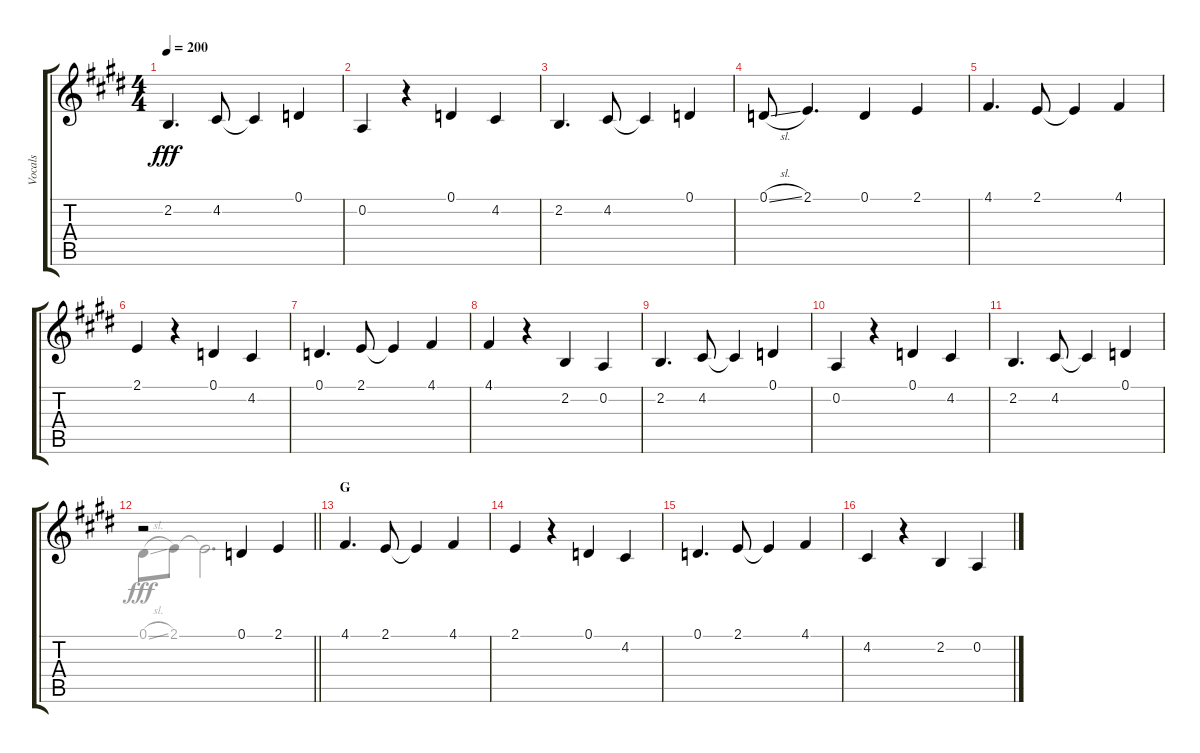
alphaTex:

\track ("Vocals" "Vocals") {instrument voiceoohs}
\staff {score tabs}
\tuning (D4 A3 F3 C3 G2 D2) {hide}
\voice
\ts (4 4)
\tempo 200
\clef g2
\ks e
2.2.4{d dy fff} 4.2.8 4.2{t}.4 0.1.4 |
0.2.4 r.4 0.1.4 4.2.4 |
2.2.4{d} 4.2.8 4.2{t}.4 0.1.4 |
0.1{sl}.8 2.1.4{d} 0.1.4 2.1.4 |
4.1.4{d} 2.1.8 2.1{t}.4 4.1.4 |
2.1.4 r.4 0.1.4 4.2.4 |
0.1.4{d} 2.1.8 2.1{t}.4 4.1.4 |
4.1.4 r.4 2.2.4 0.2.4 |
2.2.4{d} 4.2.8 4.2{t}.4 0.1.4 |
0.2.4 r.4 0.1.4 4.2.4 |
2.2.4{d} 4.2.8 4.2{t}.4 0.1.4 |
\barLineRight lightlight
r.2 0.1.4 2.1.4 |
\section ("" "G")
4.1.4{d} 2.1.8 2.1{t}.4 4.1.4 |
2.1.4 r.4 0.1.4 4.2.4 |
0.1.4{d} 2.1.8 2.1{t}.4 4.1.4 |
4.2.4 r.4 2.2.4 0.2.4
\voice
\clef g2
\ottava regular
\simile none
\ks e
|
|
|
|
|
|
|
|
|
|
|
\barLineRight lightlight
0.1{sl}.8 2.1.8 2.1{t}.2{d} |
|
|
|
